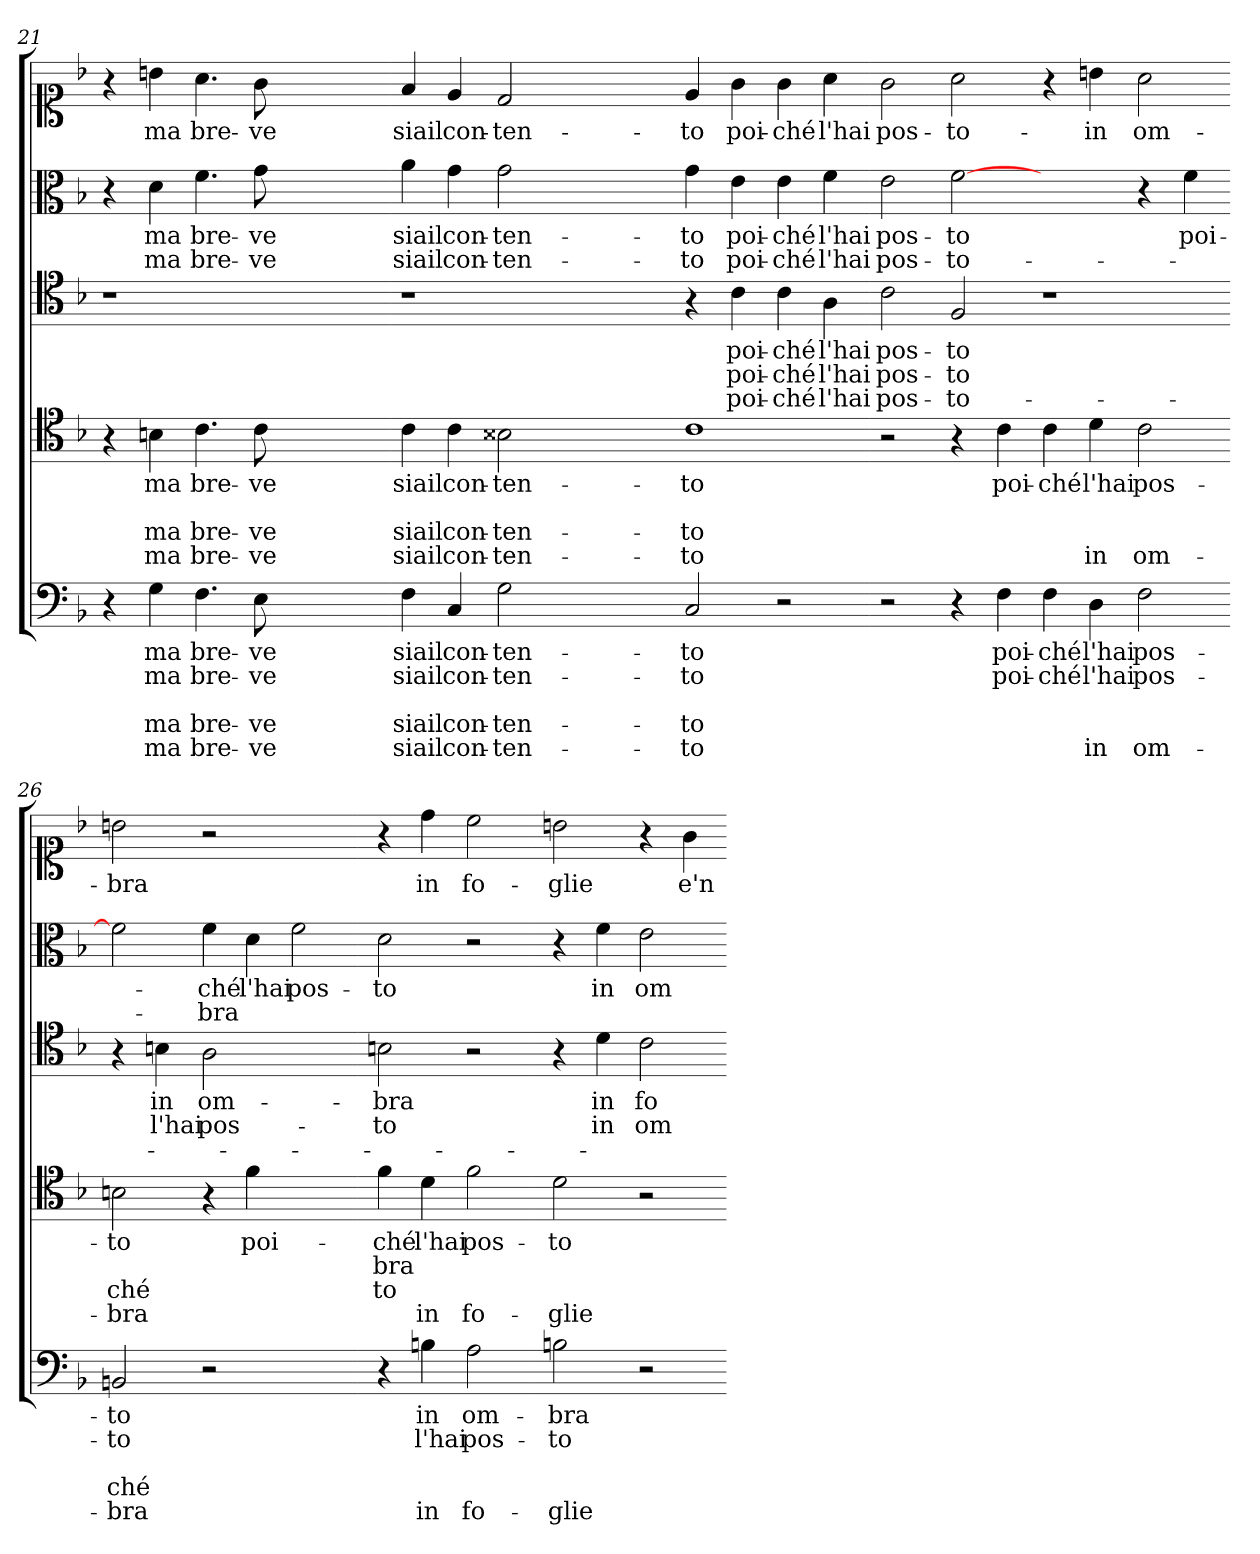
**kern	**text	**text	**text	**text	**text	**kern	**text	**text	**text	**text	**kern	**text	**text	**text	**kern	**text	**text	**kern	**text
*part5	*part5	*part5	*part5	*part5	*part5	*part4	*part4	*part4	*part4	*part4	*part3	*part3	*part3	*part3	*part2	*part2	*part2	*part1	*part1
*staff5	*staff5	*staff5	*staff5	*staff5	*staff5	*staff4	*staff4	*staff4	*staff4	*staff4	*staff3	*staff3	*staff3	*staff3	*staff2	*staff2	*staff2	*staff1	*staff1
*clefF4	*	*	*	*	*	*clefC4	*	*	*	*	*clefC4	*	*	*	*clefC3	*	*	*clefC1	*
*k[b-]	*	*	*	*	*	*k[b-]	*	*	*	*	*k[b-]	*	*	*	*k[b-]	*	*	*k[b-]	*
=21	=21	=21	=21	=21	=21	=21	=21	=21	=21	=21	=21	=21	=21	=21	=21	=21	=21	=21	=21
4r	.	.	.	.	.	4r	.	.	.	.	1r	.	.	.	4r	.	.	4r	.
4G	ma	ma	.	ma	ma	4B	ma	.	ma	ma	.	.	.	.	4d	ma	ma	4bn	ma
4.F	bre-	bre-	.	bre-	bre-	4.c	bre-	.	bre-	bre-	.	.	.	.	4.f	bre-	bre-	4.a	bre-
8E	ve	ve	.	ve	ve	8c	ve	.	ve	ve	.	.	.	.	8g	ve	ve	8g	ve
1ryy	.	.	.	.	.	1ryy	.	.	.	.	1ryy	.	.	.	1ryy	.	.	1ryy	.
=22-	=22-	=22-	=22-	=22-	=22-	=22-	=22-	=22-	=22-	=22-	=22-	=22-	=22-	=22-	=22-	=22-	=22-	=22-	=22-
4F	siail	siail	.	siail	siail	4c	siail	.	siail	siail	1r	.	.	.	4a	siail	siail	4f	siail
4C	con-	con-	.	con-	con-	4c	con-	.	con-	con-	.	.	.	.	4g	con-	con-	4e	con-
2G	ten-	ten-	.	ten-	ten-	2B##X	ten-	.	ten-	ten-	.	.	.	.	2g	ten-	ten-	2d	ten-
1ryy	.	.	.	.	.	1ryy	.	.	.	.	1ryy	.	.	.	1ryy	.	.	1ryy	.
=23-	=23-	=23-	=23-	=23-	=23-	=23-	=23-	=23-	=23-	=23-	=23-	=23-	=23-	=23-	=23-	=23-	=23-	=23-	=23-
2C	to	to	.	to	to	1c	to	.	to	to	4r	.	.	.	4g	to	to	4e	to
.	.	.	.	.	.	.	.	.	.	.	4c	poi-	poi-	poi-	4e	poi-	poi-	4g	poi-
2r	.	.	.	.	.	.	.	.	.	.	4c	ché	ché	ché	4e	ché	ché	4g	ché
.	.	.	.	.	.	.	.	.	.	.	4A	l'hai	l'hai	l'hai	4f	l'hai	l'hai	4a	l'hai
=24-	=24-	=24-	=24-	=24-	=24-	=24-	=24-	=24-	=24-	=24-	=24-	=24-	=24-	=24-	=24-	=24-	=24-	=24-	=24-
2r	.	.	.	.	.	2r	.	.	.	.	2c	pos-	pos-	pos-	2e	pos-	pos-	2g	pos-
4r	.	.	.	.	.	4r	.	.	.	.	2F	to	to	to-	[2f	to	to-	2a	to-
4F	poi-	poi-	.	.	.	4c	poi-	.	.	.	.	.	.	.	.	.	.	.	.
4F	ché	ché	.	.	.	4c	ché	.	.	.	1r	.	.	.	2ryy	.	.	4r	.
4D	l'hai	l'hai	.	.	in	4d	l'hai	.	.	in	.	.	.	.	.	.	.	4bn	in
2F	pos-	pos-	.	.	om-	2c	pos-	.	.	om-	.	.	.	.	4r	.	.	2a	om-
.	.	.	.	.	.	.	.	.	.	.	.	.	.	.	4f	poi-	.	.	.
=26-	=26-	=26-	=26-	=26-	=26-	=26-	=26-	=26-	=26-	=26-	=26-	=26-	=26-	=26-	=26-	=26-	=26-	=26-	=26-
2BBn	to	to	.	ché	bra	2B	to	.	ché	bra	4r	.	.	.	2f]	.	.	2bn	bra
.	.	.	.	.	.	.	.	.	.	.	4Bn	in	l'hai	.	.	.	.	.	.
2r	.	.	.	.	.	4r	.	.	.	.	2A	om-	pos-	.	4f	ché	bra	2r	.
.	.	.	.	.	.	4f	poi-	.	.	.	.	.	.	.	4d	l'hai	.	.	.
2ryy	.	.	.	.	.	2ryy	.	.	.	.	2ryy	.	.	.	2f	pos-	.	2ryy	.
=27-	=27-	=27-	=27-	=27-	=27-	=27-	=27-	=27-	=27-	=27-	=27-	=27-	=27-	=27-	=27-	=27-	=27-	=27-	=27-
4r	.	.	.	.	.	4f	ché	bra	to	.	2Bn	bra	to	.	2d	to	.	4r	.
4Bn	in	l'hai	.	.	in	4d	l'hai	.	.	in	.	.	.	.	.	.	.	4dd	in
2A	om-	pos-	.	.	fo-	2f	pos-	.	.	fo-	2r	.	.	.	2r	.	.	2cc	fo-
=28-	=28-	=28-	=28-	=28-	=28-	=28-	=28-	=28-	=28-	=28-	=28-	=28-	=28-	=28-	=28-	=28-	=28-	=28-	=28-
2Bn	bra	to	.	.	glie	2d	to	.	.	glie	4r	.	.	.	4r	.	.	2bn	glie
.	.	.	.	.	.	.	.	.	.	.	4d	in	in	.	4f	in	.	.	.
2r	.	.	.	.	.	2r	.	.	.	.	2c	fo-	om-	.	2e	om-	.	4r	.
.	.	.	.	.	.	.	.	.	.	.	.	.	.	.	.	.	.	4g	e'n
=-	=-	=-	=-	=-	=-	=-	=-	=-	=-	=-	=-	=-	=-	=-	=-	=-	=-	=-	=-
*-	*-	*-	*-	*-	*-	*-	*-	*-	*-	*-	*-	*-	*-	*-	*-	*-	*-	*-	*-
